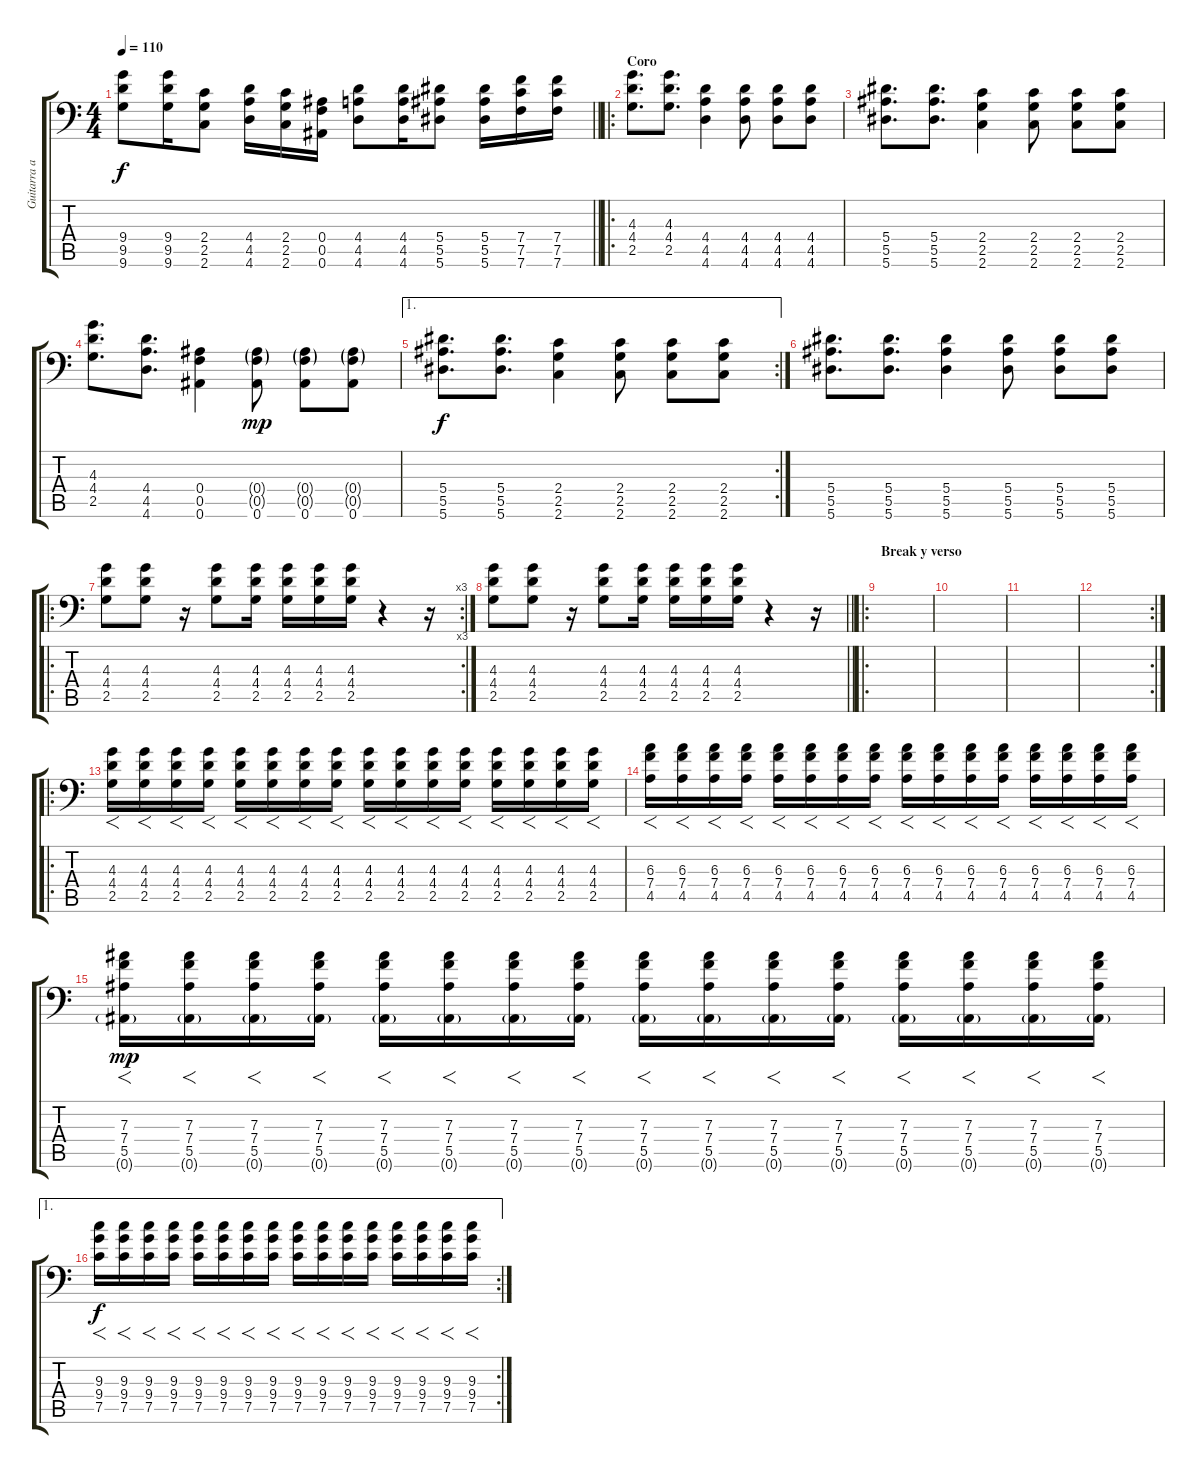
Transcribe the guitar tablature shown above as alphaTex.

\track ("Guitarra auxiliar / Whammy" "Guitarra a") {instrument distortionguitar}
\staff {score tabs}
\tuning (C4 G3 Eb3 Bb2 F2 Bb1) {hide}
\ts (4 4)
\tempo 110
\clef f4
\barLineRight lightlight
\ks c
(9.4 9.5 9.6).8{dy f} (9.4 9.5 9.6).16 (2.4 2.5 2.6).8 (4.4 4.5 4.6).16 (2.4 2.5 2.6).16 (0.4 0.5 0.6).16 (4.4 4.5 4.6).8 (4.4 4.5 4.6).16 (5.4 5.5 5.6).8 (5.4 5.5 5.6).16 (7.4 7.5 7.6).16 (7.4 7.5 7.6).16 |
\ro
\section ("" "Coro")
(4.3 4.4 2.5).8{d} (4.3 4.4 2.5).8{d} (4.4 4.5 4.6).4 (4.4 4.5 4.6).8 (4.4 4.5 4.6).8 (4.4 4.5 4.6).8 |
(5.4 5.5 5.6).8{d} (5.4 5.5 5.6).8{d} (2.4 2.5 2.6).4 (2.4 2.5 2.6).8 (2.4 2.5 2.6).8 (2.4 2.5 2.6).8 |
(4.3 4.4 2.5).8{d} (4.4 4.5 4.6).8{d} (0.4 0.5 0.6).4 (0.4{g} 0.5{g} 0.6).8{dy mp} (0.4{g} 0.5{g} 0.6).8 (0.4{g} 0.5{g} 0.6).8 |
\ae 1
\rc 2
(5.4 5.5 5.6).8{d dy f} (5.4 5.5 5.6).8{d} (2.4 2.5 2.6).4 (2.4 2.5 2.6).8 (2.4 2.5 2.6).8 (2.4 2.5 2.6).8 |
(5.4 5.5 5.6).8{d} (5.4 5.5 5.6).8{d} (5.4 5.5 5.6).4 (5.4 5.5 5.6).8 (5.4 5.5 5.6).8 (5.4 5.5 5.6).8 |
\ro
\rc 3
(4.3 4.4 2.5).8{volume 16 instrument distortionguitar} (4.3 4.4 2.5).8 r.16 (4.3 4.4 2.5).8 (4.3 4.4 2.5).16 (4.3 4.4 2.5).16 (4.3 4.4 2.5).16 (4.3 4.4 2.5).16 r.4 r.16 |
\barLineRight lightlight
(4.3 4.4 2.5).8{instrument distortionguitar} (4.3 4.4 2.5).8 r.16 (4.3 4.4 2.5).8 (4.3 4.4 2.5).16 (4.3 4.4 2.5).16 (4.3 4.4 2.5).16 (4.3 4.4 2.5).16 r.4 r.16 |
\ro
\section ("" "Break y verso")
|
|
|
\rc 2
|
\ro
(4.3 4.4 2.5).16{f} (4.3 4.4 2.5).16{f} (4.3 4.4 2.5).16{f} (4.3 4.4 2.5).16{f} (4.3 4.4 2.5).16{f} (4.3 4.4 2.5).16{f} (4.3 4.4 2.5).16{f} (4.3 4.4 2.5).16{f} (4.3 4.4 2.5).16{f} (4.3 4.4 2.5).16{f} (4.3 4.4 2.5).16{f} (4.3 4.4 2.5).16{f} (4.3 4.4 2.5).16{f} (4.3 4.4 2.5).16{f} (4.3 4.4 2.5).16{f} (4.3 4.4 2.5).16{f} |
(6.3 7.4 4.5).16{f} (6.3 7.4 4.5).16{f} (6.3 7.4 4.5).16{f} (6.3 7.4 4.5).16{f} (6.3 7.4 4.5).16{f} (6.3 7.4 4.5).16{f} (6.3 7.4 4.5).16{f} (6.3 7.4 4.5).16{f} (6.3 7.4 4.5).16{f} (6.3 7.4 4.5).16{f} (6.3 7.4 4.5).16{f} (6.3 7.4 4.5).16{f} (6.3 7.4 4.5).16{f} (6.3 7.4 4.5).16{f} (6.3 7.4 4.5).16{f} (6.3 7.4 4.5).16{f} |
(7.3 7.4 5.5 0.6{g}).16{f dy mp} (7.3 7.4 5.5 0.6{g}).16{f} (7.3 7.4 5.5 0.6{g}).16{f} (7.3 7.4 5.5 0.6{g}).16{f} (7.3 7.4 5.5 0.6{g}).16{f} (7.3 7.4 5.5 0.6{g}).16{f} (7.3 7.4 5.5 0.6{g}).16{f} (7.3 7.4 5.5 0.6{g}).16{f} (7.3 7.4 5.5 0.6{g}).16{f} (7.3 7.4 5.5 0.6{g}).16{f} (7.3 7.4 5.5 0.6{g}).16{f} (7.3 7.4 5.5 0.6{g}).16{f} (7.3 7.4 5.5 0.6{g}).16{f} (7.3 7.4 5.5 0.6{g}).16{f} (7.3 7.4 5.5 0.6{g}).16{f} (7.3 7.4 5.5 0.6{g}).16{f} |
\ae 1
\rc 2
(9.3 9.4 7.5).16{f dy f} (9.3 9.4 7.5).16{f} (9.3 9.4 7.5).16{f} (9.3 9.4 7.5).16{f} (9.3 9.4 7.5).16{f} (9.3 9.4 7.5).16{f} (9.3 9.4 7.5).16{f} (9.3 9.4 7.5).16{f} (9.3 9.4 7.5).16{f} (9.3 9.4 7.5).16{f} (9.3 9.4 7.5).16{f} (9.3 9.4 7.5).16{f} (9.3 9.4 7.5).16{f} (9.3 9.4 7.5).16{f} (9.3 9.4 7.5).16{f} (9.3 9.4 7.5).16{f}
